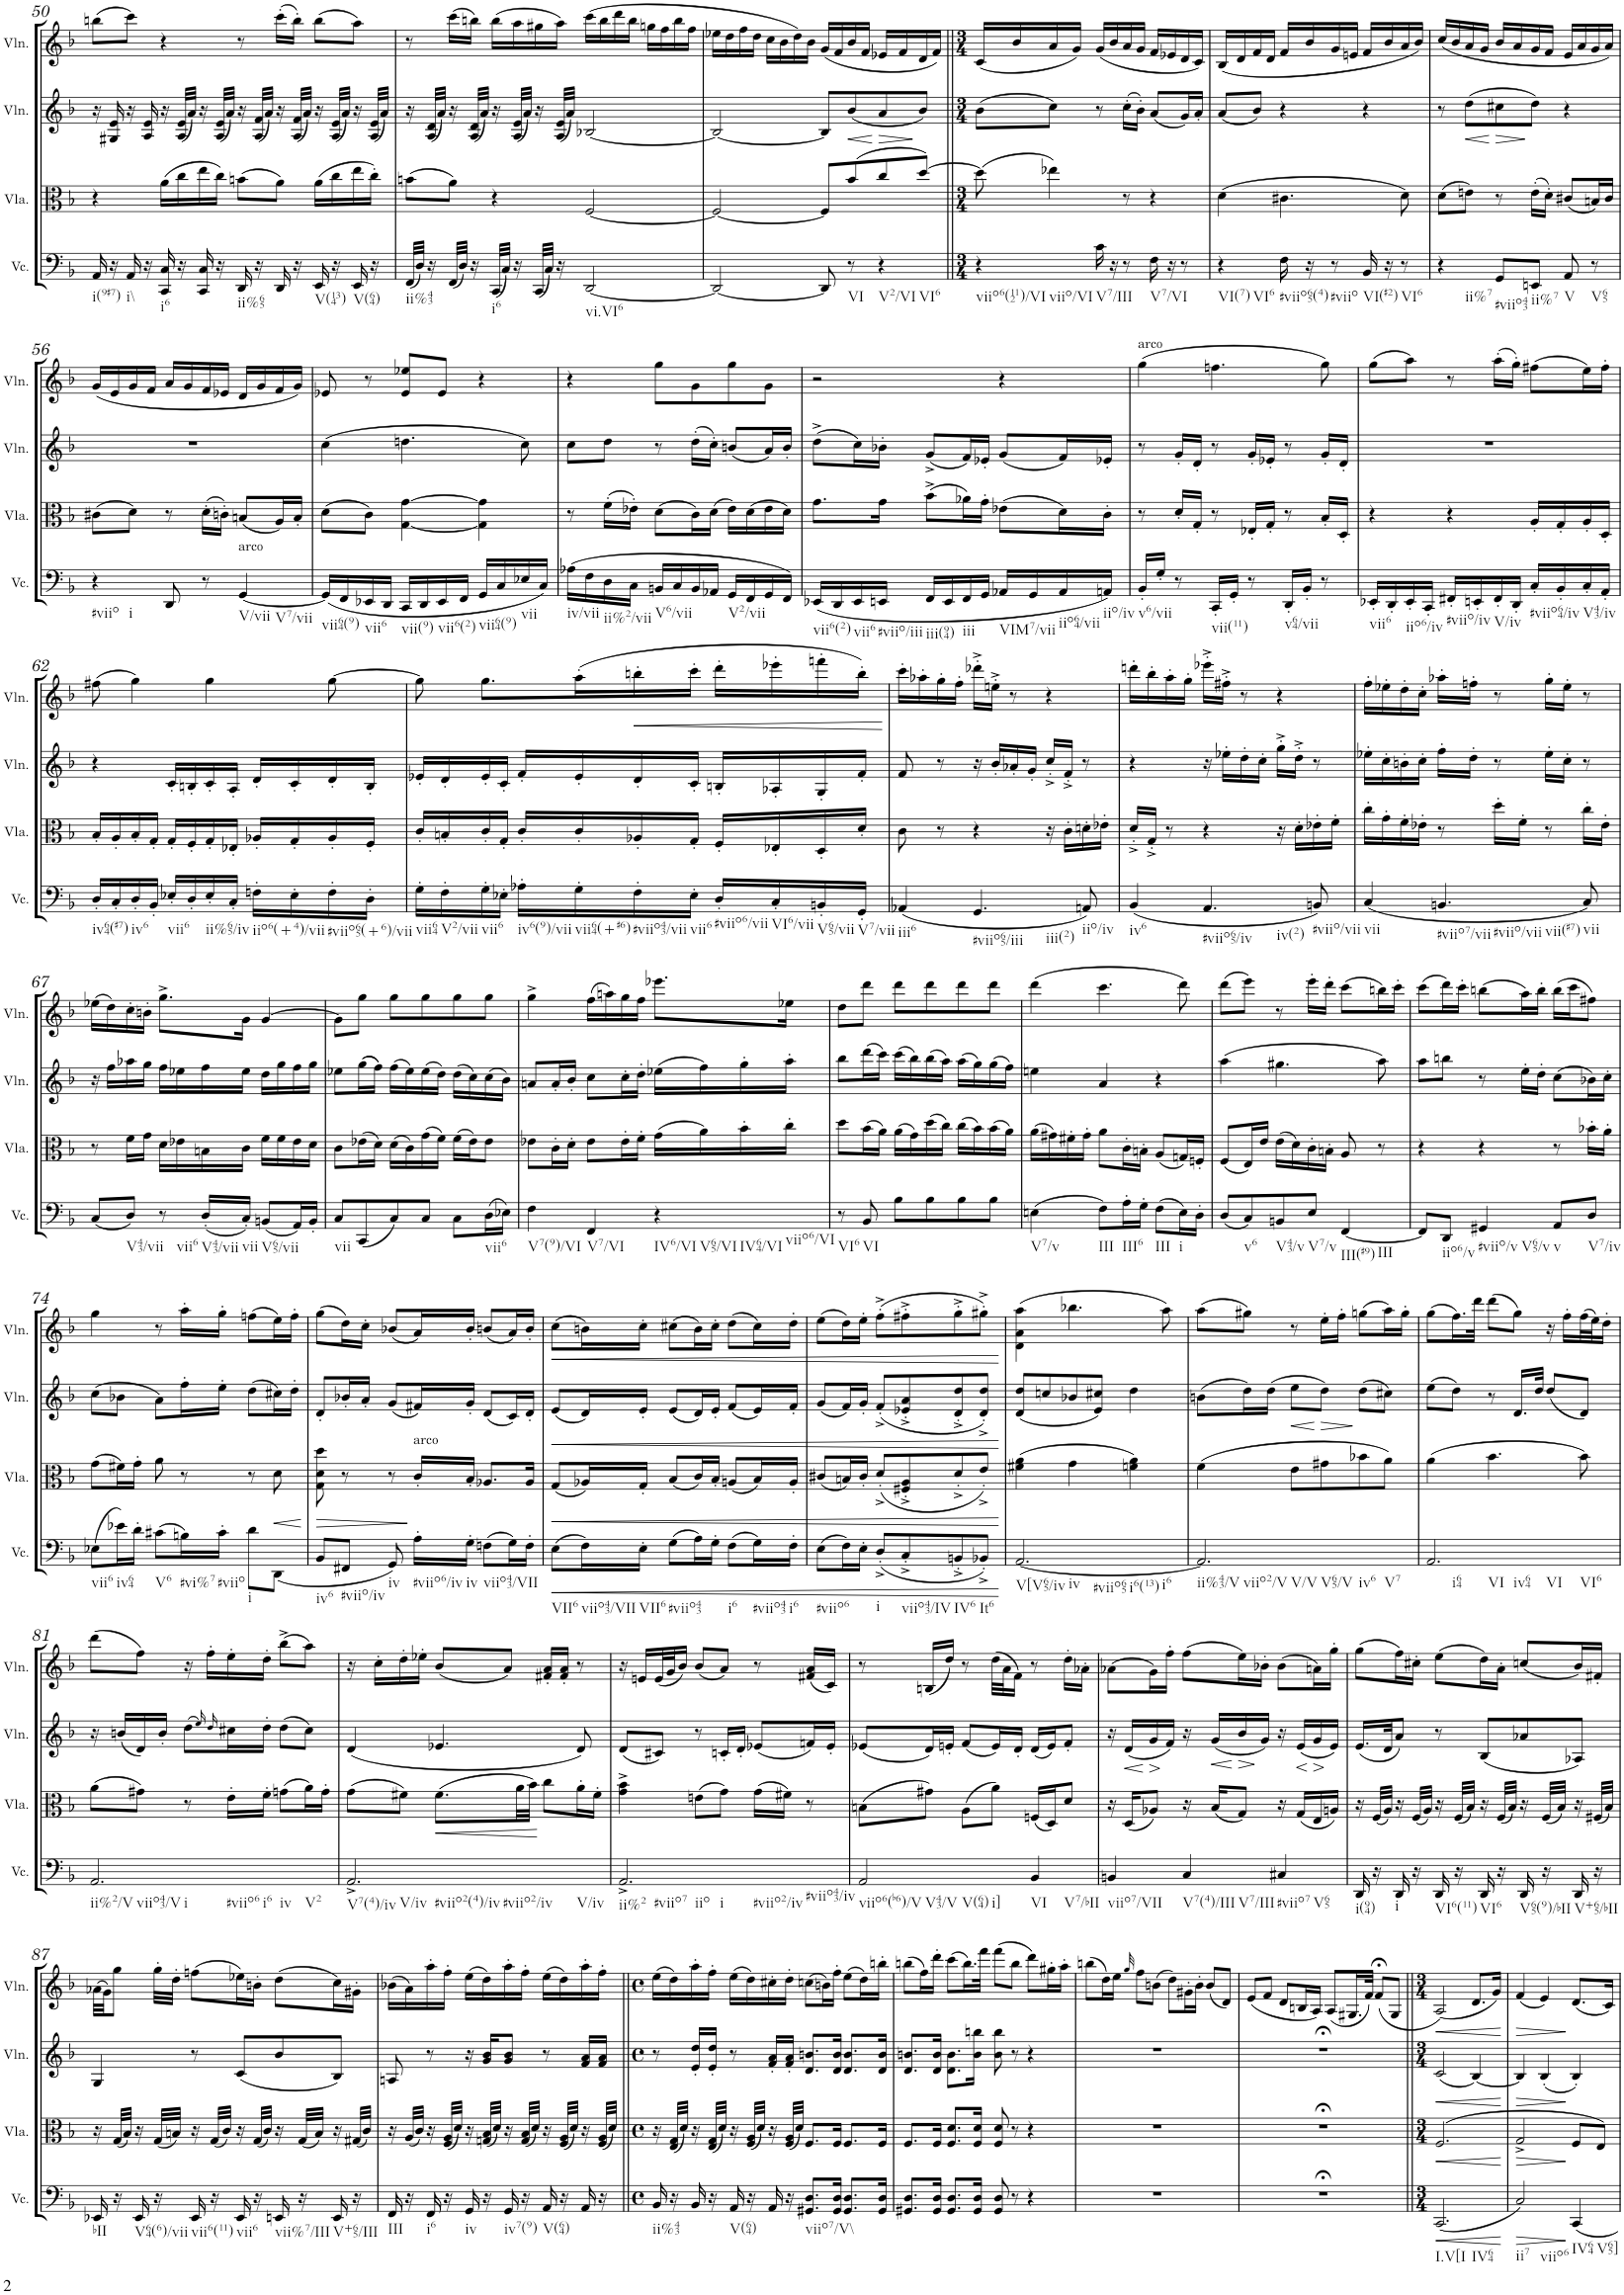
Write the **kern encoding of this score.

**kern	**dynam	**kern	**dynam	**kern	**dynam	**kern	**dynam
*part4	*part4	*part3	*part3	*part2	*part2	*part1	*part1
*staff4	*staff4	*staff3	*staff3	*staff2	*staff2	*staff1	*staff1
*I"Violoncello	*	*I"Viola	*	*I"Violin	*	*I"Violin	*
*I'Vc.	*	*I'Vla.	*	*I'Vln.	*	*I'Vln.	*
!!LO:PB:g=z
*clefF4	*	*clefC3	*	*clefG2	*	*clefG2	*
*k[b-]	*	*k[b-]	*	*k[b-]	*	*k[b-]	*
*F:	*	*F:	*	*F:	*	*F:	*
*M4/4	*	*M4/4	*	*M4/4	*	*M4/4	*
*met(c)	*	*met(c)	*	*met(c)	*	*met(c)	*
=50	=50	=50	=50	=50	=50	=50	=50
!LO:TX:b:t=i(9#7)	!	!	!	!	!	!	!
16AA/	.	4r	.	16r	.	(>8bbn\L	.
16r	.	.	.	16G#X/ 16e/	.	.	.
!LO:TX:b:t=i\\	!	!	!	!	!	!	!
16AA/	.	.	.	16r	.	8ccc\J)	.
16r	.	.	.	16A/ 16e/	.	.	.
!LO:TX:b:t=i6	!	!	!	!	!	!	!
16CC/ 16C/	.	(>16a\LL	.	16r	.	4r	.
16r	.	16cc\	.	(<32A/ 32e/LLL	.	.	.
.	.	.	.	32a/JJJ)	.	.	.
16CC/ 16C/	.	16ee\	.	16r	.	.	.
16r	.	16cc\JJ)	.	(<32A/ 32e/LLL	.	.	.
.	.	.	.	32a/JJJ)	.	.	.
!LO:TX:b:t=ii%65	!	!	!	!	!	!	!
16DD/	.	(>8bn\L	.	16r	.	8r	.
16r	.	.	.	(<32A/ 32f/LLL	.	.	.
.	.	.	.	32a/JJJ)	.	.	.
16DD/	.	8a\J)	.	16r	.	(>16ccc'\LL	.
16r	.	.	.	(<32A/ 32f/LLL	.	16bb'\JJ)	.
.	.	.	.	32a/JJJ)	.	.	.
!LO:TX:b:t=V(134)	!	!	!	!	!	!	!
16EE/	.	(>16a\LL	.	16r	.	(>8bb\L	.
16r	.	16cc\	.	(<32A/ 32e/LLL	.	.	.
.	.	.	.	32a/JJJ)	.	.	.
!LO:TX:b:t=V(64)	!	!	!	!	!	!	!
16EE/	.	16ee\	.	16r	.	8aa\J)	.
16r	.	16cc'\JJ)	.	(<32A/ 32e/LLL	.	.	.
.	.	.	.	32a/JJJ)	.	.	.
=51	=51	=51	=51	=51	=51	=51	=51
!LO:TX:b:t=ii%43	!	!	!	!	!	!	!
(<32FF/LLL	.	(>8bn\L	.	16r	.	8r	.
32D/JJJ)	.	.	.	.	.	.	.
16r	.	.	.	(<32A/ 32d/LLL	.	.	.
.	.	.	.	32a/JJJ)	.	.	.
(<32FF/LLL	.	8a\J)	.	16r	.	(>16ccc\LL	.
32D/JJJ)	.	.	.	.	.	.	.
16r	.	.	.	(<32A/ 32d/LLL	.	16bbn\JJ)	.
.	.	.	.	32a/JJJ)	.	.	.
!LO:TX:b:t=i6	!	!	!	!	!	!	!
(<32CC/LLL	.	4r	.	16r	.	(>16bb\LL	.
32C/JJJ)	.	.	.	.	.	.	.
16r	.	.	.	(<32A/ 32e/LLL	.	16aa\	.
.	.	.	.	32a/JJJ)	.	.	.
(<32CC/LLL	.	.	.	16r	.	16gg#X\	.
32C/JJJ)	.	.	.	.	.	.	.
16r	.	.	.	(<32A/ 32e/LLL	.	16aa\JJ)	.
.	.	.	.	32a/JJJ)	.	.	.
!LO:TX:b:t=vi.VI6	!	!	!	!	!	!	!
[2DD/	.	[2F/	.	[2B-X/	.	(>16ccc\LL	.
.	.	.	.	.	.	16bb\	.
.	.	.	.	.	.	16ddd\	.
.	.	.	.	.	.	16bb\JJ	.
.	.	.	.	.	.	16ggn\LL	.
.	.	.	.	.	.	16ff\	.
.	.	.	.	.	.	16bb\	.
.	.	.	.	.	.	16ff\JJ	.
=52	=52	=52	=52	=52	=52	=52	=52
2DD/_	.	2F/_	.	2B-/_	.	16ee-X\LL	.
.	.	.	.	.	.	16dd\	.
.	.	.	.	.	.	16ff\	.
.	.	.	.	.	.	16dd\JJ	.
.	.	.	.	.	.	16cc\LL	.
.	.	.	.	.	.	16b-\	.
.	.	.	.	.	.	16dd\)	.
.	.	.	.	.	.	16b-\JJ	.
8DD/]	.	8F/L]	.	8B-/L]	.	(<16g/LL	.
.	.	.	.	.	.	16f/	.
!LO:TX:b:t=VI	!	!	!	!	!	!	!
!	!	!	!	!	!LO:HP:b	!	!
8r	.	(>8b-/	.	(<8b-/	<	16b-/	.
.	.	.	.	.	.	16f/JJ	.
!LO:TX:b:t=V2/VI	!	!	!	!	!	!	!
!LO:TX:b:t=VI6	!	!	!	!	!	!	!
!	!	!	!	!	!LO:HP:n=1:b	!	!
4r	.	8cc/	.	8a/	[ >	16e-X/LL	.
.	.	.	.	.	.	16f/	.
.	.	[8dd/J)	.	8b-/J)	]	16d/	.
.	.	.	.	.	.	16f/JJ)	.
=53||	=53||	=53||	=53||	=53||	=53||	=53||	=53||
*M3/4	*	*M3/4	*	*M3/4	*	*M3/4	*
!LO:TX:b:t=viio6(112)/VI	!	!	!	!	!	!	!
!LO:TX:b:t=viio/VI	!	!	!	!	!	!	!
4r	.	(>8dd\]	.	(>8b-\L	.	(<16c/LL	.
.	.	.	.	.	.	16b-/	.
.	.	4ee-X\)	.	8cc\J)	.	16a/	.
.	.	.	.	.	.	16g/JJ)	.
!LO:TX:b:t=V7/III	!	!	!	!	!	!	!
16c\	.	.	.	8r	.	(<16g/LL	.
16r	.	.	.	.	.	16b-/	.
8r	.	8r	.	(>16cc'\LL	.	16a/	.
.	.	.	.	16b-'\JJ)	.	16g/JJ	.
!LO:TX:b:t=V7/VI	!	!	!	!	!	!	!
16F\	.	4r	.	(<8a/L	.	16f/LL	.
16r	.	.	.	.	.	16e-X/	.
8r	.	.	.	16g/L)	.	16d/	.
.	.	.	.	16a'/JJ	.	16c/JJ)	.
=54	=54	=54	=54	=54	=54	=54	=54
!LO:TX:b:t=VI(7)	!	!	!	!	!	!	!
!LO:TX:b:t=VI6	!	!	!	!	!	!	!
4r	.	(>4d\	.	(<8a/L	.	(<16B-/LL	.
.	.	.	.	.	.	16d/	.
.	.	.	.	8b-/J)	.	16f/	.
.	.	.	.	.	.	16d/JJ	.
!LO:TX:b:t=#viio65(4)	!	!	!	!	!	!	!
16F\	.	4.c#X\	.	4r	.	16f/LL	.
16r	.	.	.	.	.	16b-/	.
!LO:TX:b:t=#viio	!	!	!	!	!	!	!
8r	.	.	.	.	.	16g/	.
.	.	.	.	.	.	16en/JJ	.
!LO:TX:b:t=VI(#2)	!	!	!	!	!	!	!
16BB-/	.	.	.	4r	.	16f/LL	.
16r	.	.	.	.	.	16b-/	.
!LO:TX:b:t=VI6	!	!	!	!	!	!	!
8r	.	8d\)	.	.	.	16a/	.
.	.	.	.	.	.	16b-/JJ)	.
=55	=55	=55	=55	=55	=55	=55	=55
!LO:TX:b:t=ii%7	!	!	!	!	!	!	!
4r	.	(>8d\L	.	8r	.	(<16cc/LL	.
.	.	.	.	.	.	16b-/	.
!	!	!	!	!	!LO:HP:b	!	!
.	.	8en\J)	.	(>8dd\L	<	16a/	.
.	.	.	.	.	.	16g/JJ	.
!LO:TX:b:t=#viio43	!	!	!	!	!	!	!
!	!	!	!	!	!LO:HP:n=1:b	!	!
8GG/L	.	8r	.	8cc#X\	[ >	16b-/LL	.
.	.	.	.	.	.	16a/	.
!LO:TX:b:t=ii%7	!	!	!	!	!	!	!
8EEn/J	.	(>16e'\LL	.	8dd\J)	]	16g/	.
.	.	16d'\JJ)	.	.	.	16f/JJ	.
!LO:TX:b:t=V	!	!	!	!	!	!	!
8AA/	.	(<8c#X/L	.	4r	.	16e/LL	.
.	.	.	.	.	.	16a/	.
!LO:TX:b:t=V65	!	!	!	!	!	!	!
8r	.	16Bn/L)	.	.	.	16g/	.
.	.	16c#/JJ	.	.	.	16a/JJ)	.
!!LO:LB:g=z
=56	=56	=56	=56	=56	=56	=56	=56
!LO:TX:b:t=#viio	!	!	!	!	!	!	!
!LO:TX:b:t=i	!	!	!	!	!	!	!
4r	.	(>8c#X\L	.	2.r	.	(<16g/LL	.
.	.	.	.	.	.	16e/	.
.	.	8d\J)	.	.	.	16g/	.
.	.	.	.	.	.	16f/JJ	.
8DD/	.	8r	.	.	.	16a/LL	.
.	.	.	.	.	.	16g/	.
8r	.	(>16d'\LL	.	.	.	16f/	.
.	.	16cn'\JJ)	.	.	.	16e-X/JJ	.
!LO:TX:a:t=arco	!	!	!	!	!	!	!
!LO:TX:b:t=V/vii	!	!	!	!	!	!	!
!LO:TX:b:t=V7/vii	!	!	!	!	!	!	!
[4GG/	.	(<8Bn/L	.	.	.	16d/LL	.
.	.	.	.	.	.	16g/	.
.	.	16A/L)	.	.	.	16f/	.
.	.	16B'/JJ	.	.	.	16g/JJ)	.
=57	=57	=57	=57	=57	=57	=57	=57
!LO:TX:b:t=vii64(9)	!	!	!	!	!	!	!
(<16GG/LL]	.	(>8d\L	.	(>4cc\	.	8e-X/	.
16FF/	.	.	.	.	.	.	.
!LO:TX:b:t=vii6	!	!	!	!	!	!	!
16EE-X/	.	8c\J)	.	.	.	8r	.
16DD/JJ	.	.	.	.	.	.	.
!LO:TX:b:t=vii(9)	!	!	!	!	!	!	!
16CC/LL	.	[4G\ [4g\	.	4.ddn\	.	8e-/ 8ee-X/L	.
16DD/	.	.	.	.	.	.	.
!LO:TX:b:t=vii6(2)	!	!	!	!	!	!	!
16EE-/	.	.	.	.	.	8e-/J	.
16FF/JJ	.	.	.	.	.	.	.
!LO:TX:b:t=vii64(9)	!	!	!	!	!	!	!
16GG/LL	.	4G\] 4g\]	.	.	.	4r	.
16C/	.	.	.	.	.	.	.
!LO:TX:b:t=vii	!	!	!	!	!	!	!
16E-X/	.	.	.	8cc\)	.	.	.
16C/JJ)	.	.	.	.	.	.	.
=58	=58	=58	=58	=58	=58	=58	=58
!LO:TX:b:t=iv/vii	!	!	!	!	!	!	!
(>16A-X\LL	.	8r	.	8cc\L	.	4r	.
16F\	.	.	.	.	.	.	.
!LO:TX:b:t=ii%2/vii	!	!	!	!	!	!	!
16D\	.	(>16f'\LL	.	8dd\J	.	.	.
16C\JJ	.	16e-X'\JJ)	.	.	.	.	.
!LO:TX:b:t=V6/vii	!	!	!	!	!	!	!
16BBn/LL	.	(>8d\L	.	8r	.	8gg\L	.
16C/	.	.	.	.	.	.	.
16BB/	.	16c\L)	.	(>16dd'\LL	.	8g\	.
16AA-X/JJ	.	(>16d\JJ	.	16cc'\JJ)	.	.	.
!LO:TX:b:t=V2/vii	!	!	!	!	!	!	!
16GG/LL	.	16e-\LL)	.	(<8bn/L	.	8gg\	.
16FF/	.	(>16d\	.	.	.	.	.
16GG/	.	16e-\	.	16a/L)	.	8g\J	.
16FF/JJ)	.	16d\JJ)	.	16b'/JJ	.	.	.
=59	=59	=59	=59	=59	=59	=59	=59
!LO:TX:b:t=vii6(2)	!	!	!	!	!	!	!
(<16EE-X/LL	.	8.g\L	.	(>8dd^\L	.	2r	.
16DD/	.	.	.	.	.	.	.
!LO:TX:b:t=vii6	!	!	!	!	!	!	!
16EE-/	.	.	.	16cc\L)	.	.	.
!LO:TX:b:t=#viio/iii	!	!	!	!	!	!	!
16EEn/JJ	.	16g\Jk	.	16b-X'\JJ	.	.	.
!LO:TX:b:t=iii(94)	!	!	!	!	!	!	!
16FF/LL	.	(>8b-^\L	.	(<8g^/L	.	.	.
16EE/	.	.	.	.	.	.	.
!LO:TX:b:t=iii	!	!	!	!	!	!	!
16FF/	.	16a-X\L)	.	16f/L)	.	.	.
16GG/JJ	.	16g'\JJ	.	16e-X'/JJ	.	.	.
!LO:TX:b:t=VIM7/vii	!	!	!	!	!	!	!
16AA-X/LL	.	(>8e-X\L	.	(<8g/L	.	4r	.
16GG/	.	.	.	.	.	.	.
!LO:TX:b:t=iio64/vii	!	!	!	!	!	!	!
16AA-/	.	16d\L)	.	16f/L)	.	.	.
!LO:TX:b:t=iio/iv	!	!	!	!	!	!	!
16AAn/JJ)	.	16c'\JJ	.	16e-X'/JJ	.	.	.
=60	=60	=60	=60	=60	=60	=60	=60
!	!	!	!	!	!	!LO:TX:a:t=arco	!
!LO:TX:b:t=v6/vii	!	!	!	!	!	!	!
16BB-'/LL	.	8r	.	8r	.	(>4gg\	.
16G'/JJ	.	.	.	.	.	.	.
8r	.	16d'/LL	.	16g'/LL	.	.	.
.	.	16G'/JJ	.	16d'/JJ	.	.	.
!LO:TX:b:t=vii(11)	!	!	!	!	!	!	!
16CC'/LL	.	8r	.	8r	.	4.ffn\	.
16GG'/JJ	.	.	.	.	.	.	.
8r	.	16E-X'/LL	.	16g'/LL	.	.	.
.	.	16G'/JJ	.	16e-X'/JJ	.	.	.
!LO:TX:b:t=v64/vii	!	!	!	!	!	!	!
16DD'/LL	.	8r	.	8r	.	.	.
16BB-'/JJ	.	.	.	.	.	.	.
8r	.	16B-'/LL	.	16g'/LL	.	8gg\)	.
.	.	16D'/JJ	.	16d'/JJ	.	.	.
=61	=61	=61	=61	=61	=61	=61	=61
!LO:TX:b:t=vii6	!	!	!	!	!	!	!
16EE-X'/LL	.	4r	.	2.r	.	(>8gg\L	.
16DD'/	.	.	.	.	.	.	.
!LO:TX:b:t=iio6/iv	!	!	!	!	!	!	!
16EE-'/	.	.	.	.	.	8aa\J)	.
16CC'/JJ	.	.	.	.	.	.	.
!LO:TX:b:t=#viio/iv	!	!	!	!	!	!	!
16FF#X'/LL	.	4r	.	.	.	8r	.
16EEn'/	.	.	.	.	.	.	.
!LO:TX:b:t=V/iv	!	!	!	!	!	!	!
16FF#'/	.	.	.	.	.	(>16aa'\LL	.
16DD'/JJ	.	.	.	.	.	16gg'\JJ)	.
!LO:TX:b:t=#viio64/iv	!	!	!	!	!	!	!
16C'/LL	.	16A'/LL	.	.	.	(>8ff#X\L	.
16BB-'/	.	16G'/	.	.	.	.	.
!LO:TX:b:t=V43/iv	!	!	!	!	!	!	!
16C'/	.	16A'/	.	.	.	16ee\L)	.
16AA'/JJ	.	16D'/JJ	.	.	.	16ff#'\JJ	.
!!LO:LB:g=z
=62	=62	=62	=62	=62	=62	=62	=62
!LO:TX:b:t=iv64(#7)	!	!	!	!	!	!	!
16D'/LL	.	16B-'/LL	.	4r	.	(>8ff#X\	.
16C'/	.	16A'/	.	.	.	.	.
!LO:TX:b:t=iv6	!	!	!	!	!	!	!
16D'/	.	16B-'/	.	.	.	4gg\)	.
16BB-'/JJ	.	16G'/JJ	.	.	.	.	.
!LO:TX:b:t=vii6	!	!	!	!	!	!	!
16E-X'/LL	.	16G'/LL	.	16c'/LL	.	.	.
16D'/	.	16F'/	.	16Bn'/	.	.	.
!LO:TX:b:t=ii%65/iv	!	!	!	!	!	!	!
16E-'/	.	16G'/	.	16c'/	.	4gg\	.
16C'/JJ	.	16E-X'/JJ	.	16A'/JJ	.	.	.
!LO:TX:b:t=iio6(+4)/vii	!	!	!	!	!	!	!
16Fn'\LL	.	16A-X'/LL	.	16d'/LL	.	.	.
16E-'\	.	16G'/	.	16c'/	.	.	.
!LO:TX:b:t=#viio65(+6)/vii	!	!	!	!	!	!	!
16F'\	.	16A-'/	.	16d'/	.	[8gg\	.
16D'\JJ	.	16F'/JJ	.	16B'/JJ	.	.	.
=63	=63	=63	=63	=63	=63	=63	=63
!LO:TX:b:t=vii64	!	!	!	!	!	!	!
16G'\LL	.	16c'/LL	.	16e-X'/LL	.	8gg\]	.
!LO:TX:b:t=V2/vii	!	!	!	!	!	!	!
16F'\	.	16Bn'/	.	16d'/	.	.	.
!LO:TX:b:t=vii6	!	!	!	!	!	!	!
16G'\	.	16c'/	.	16e-'/	.	8.gg\L	.
16E-X'\JJ	.	16G'/JJ	.	16c'/JJ	.	.	.
!LO:TX:b:t=iv6(9)/vii	!	!	!	!	!	!	!
16A-X'\LL	.	16c'/LL	.	16f'/LL	.	.	.
!LO:TX:b:t=vii64(+#6)	!	!	!	!	!	!	!
16G'\	.	16c'/	.	16e-'/	.	(>16aa'\L	.
!LO:TX:b:t=#viio43/vii	!	!	!	!	!	!	!
!	!	!	!	!	!	!	!LO:HP:b
16F'\	.	16A-X'/	.	16d'/	.	16bbn'\	<
!LO:TX:b:t=vii6	!	!	!	!	!	!	!
16E-'\JJ	.	16G'/JJ	.	16c'/JJ	.	16ccc'\JJ	.
!LO:TX:b:t=#viio6/vii	!	!	!	!	!	!	!
16D'/LL	.	16F'/LL	.	16Bn'/LL	.	16ddd'\LL	.
!LO:TX:b:t=VI6/vii	!	!	!	!	!	!	!
16C'/	.	16E-X'/	.	16A-X'/	.	16eee-X'\	.
!LO:TX:b:t=V65/vii	!	!	!	!	!	!	!
16BBn'/	.	16D'/	.	16G'/	.	16fffn'\	.
!LO:TX:b:t=V7/vii	!	!	!	!	!	!	!
16GG'/JJ	.	16d'/JJ	.	16f'/JJ	.	16bb'\JJ)	.
.	.	.	.	.	.	.	[
=64	=64	=64	=64	=64	=64	=64	=64
!LO:TX:b:t=iii6	!	!	!	!	!	!	!
(<4AA-X/	.	8c\	.	8f/	.	16ccc'\LL	.
.	.	.	.	.	.	16aa-X'\	.
.	.	8r	.	8r	.	16gg'\	.
.	.	.	.	.	.	16ff'\JJ	.
!LO:TX:b:t=#viio65/iii	!	!	!	!	!	!	!
!LO:TX:b:t=iii(2)	!	!	!	!	!	!	!
4.GG/	.	4r	.	16r	.	16ddd-X'^\LL	.
.	.	.	.	16b-'/LL	.	16een'^\JJ	.
.	.	.	.	16a-X'/	.	8r	.
.	.	.	.	16g'/JJ	.	.	.
.	.	16r	.	16cc'^/LL	.	4r	.
.	.	16c'\LL	.	16f'^/JJ	.	.	.
!LO:TX:b:t=iio/iv	!	!	!	!	!	!	!
8AAn/)	.	16dn'\	.	8r	.	.	.
.	.	16e-X'\JJ	.	.	.	.	.
=65	=65	=65	=65	=65	=65	=65	=65
!LO:TX:b:t=iv6	!	!	!	!	!	!	!
(<4BB-/	.	16d'^/LL	.	4r	.	16dddn'\LL	.
.	.	16G'^/JJ	.	.	.	16bb-'\	.
.	.	8r	.	.	.	16aa'\	.
.	.	.	.	.	.	16gg'\JJ	.
!LO:TX:b:t=#viio65/iv	!	!	!	!	!	!	!
!LO:TX:b:t=iv(2)	!	!	!	!	!	!	!
4.AA/	.	4r	.	16r	.	16eee-X'^\LL	.
.	.	.	.	16ee-X'\LL	.	16ff#X'^\JJ	.
.	.	.	.	16dd'\	.	8r	.
.	.	.	.	16cc'\JJ	.	.	.
.	.	16r	.	16gg'^\LL	.	4r	.
.	.	16d'\LL	.	16dd'^\JJ	.	.	.
!LO:TX:b:t=#viio/vii	!	!	!	!	!	!	!
8BBn/)	.	16e-X'\	.	8r	.	.	.
.	.	16f'\JJ	.	.	.	.	.
=66	=66	=66	=66	=66	=66	=66	=66
!LO:TX:b:t=vii	!	!	!	!	!	!	!
(<4C/	.	16cc'\LL	.	16ee-X'\LL	.	16ff'\LL	.
.	.	16g'\	.	16cc'\	.	16ee-X'\	.
.	.	16f'\	.	16bn'\	.	16dd'\	.
.	.	16e-X'\JJ	.	16cc'\JJ	.	16cc'\JJ	.
!LO:TX:b:t=#viio7/vii	!	!	!	!	!	!	!
!LO:TX:b:t=#viio/vii	!	!	!	!	!	!	!
!LO:TX:b:t=vii(#7)	!	!	!	!	!	!	!
4.BBn/	.	8r	.	16ff'\LL	.	16aa-X'\LL	.
.	.	.	.	16dd'\JJ	.	16ffn'\JJ	.
.	.	16dd'\LL	.	8r	.	8r	.
.	.	16f'\JJ	.	.	.	.	.
.	.	8r	.	16ee-'\LL	.	16gg'\LL	.
.	.	.	.	16cc'\JJ	.	16ee-'\JJ	.
!LO:TX:b:t=vii	!	!	!	!	!	!	!
8C/)	.	16cc'\LL	.	8r	.	8r	.
.	.	16e-'\JJ	.	.	.	.	.
!!LO:LB:g=z
=67	=67	=67	=67	=67	=67	=67	=67
(<8C/L	.	8r	.	16r	.	(>16ee-X\LL	.
.	.	.	.	16ff\LL	.	16dd\)	.
!LO:TX:b:t=V43/vii	!	!	!	!	!	!	!
8D/J)	.	16f\LL	.	16aa-X\	.	16cc'\	.
.	.	16g\JJ	.	16gg\JJ	.	16bn'\JJ	.
!LO:TX:b:t=vii6	!	!	!	!	!	!	!
8r	.	16d\LL	.	16ff\LL	.	8.gg^\L	.
.	.	16e-X\	.	16ee-X\	.	.	.
!LO:TX:b:t=V43/vii	!	!	!	!	!	!	!
(<16D'/LL	.	16Bn\	.	16ff\	.	.	.
!LO:TX:b:t=vii	!	!	!	!	!	!	!
16C'/JJ)	.	16c\JJ	.	16ee-\JJ	.	16g\Jk	.
!LO:TX:b:t=V65/vii	!	!	!	!	!	!	!
(<8BBn/L	.	16f\LL	.	16dd\LL	.	[4g/	.
.	.	16f\	.	16gg\	.	.	.
16AA/L)	.	16e-\	.	16ff\	.	.	.
16BB'/JJ	.	16d\JJ	.	16gg\JJ	.	.	.
=68	=68	=68	=68	=68	=68	=68	=68
!LO:TX:b:t=vii	!	!	!	!	!	!	!
8C/L	.	8c\L	.	8ee-X\L	.	8g\L]	.
(<8CC/	.	(>16e-X\L	.	(>(>16gg\L	.	8gg\J	.
.	.	16d\JJ)	.	16ff\JJ))	.	.	.
8C/)	.	(>16d\LL	.	(>16ff\LL	.	8gg\L	.
.	.	16c\)	.	16ee-\)	.	.	.
8C/J	.	(>16g\	.	(>16ee-\	.	8gg\	.
.	.	16f\JJ)	.	16dd\JJ)	.	.	.
8C\L	.	(>16f\LL	.	(>16dd\LL	.	8gg\	.
.	.	16e-\J)	.	16cc\)	.	.	.
!LO:TX:b:t=vii6	!	!	!	!	!	!	!
(>16D\L	.	8e-\J	.	(>16cc\	.	8gg\J	.
16E-X\JJ)	.	.	.	16b-\JJ)	.	.	.
=69	=69	=69	=69	=69	=69	=69	=69
!LO:TX:b:t=V7(9)/VI	!	!	!	!	!	!	!
4F\	.	8e-X\L	.	8an/L	.	4gg^\	.
.	.	16c'\L	.	16a'/L	.	.	.
.	.	16d'\JJ	.	16b-'/JJ	.	.	.
!LO:TX:b:t=V7/VI	!	!	!	!	!	!	!
4FF/	.	8e-\L	.	8cc\L	.	(>16ff\LL	.
.	.	.	.	.	.	16aan\)	.
.	.	16e-'\L	.	16cc'\L	.	16gg\	.
.	.	16f'\JJ	.	16dd'\JJ	.	16ff\JJ	.
!LO:TX:b:t=IV6/VI	!	!	!	!	!	!	!
!LO:TX:b:t=V65/VI	!	!	!	!	!	!	!
!LO:TX:b:t=IV64/VI	!	!	!	!	!	!	!
!LO:TX:b:t=viio6/VI	!	!	!	!	!	!	!
4r	.	(>16g\LL	.	(>16ee-X\LL	.	8.eee-X\L	.
.	.	16a\)	.	16ff\)	.	.	.
.	.	16b-'\	.	16gg'\	.	.	.
.	.	16cc'\JJ	.	16aa'\JJ	.	16ee-X\Jk	.
=70	=70	=70	=70	=70	=70	=70	=70
!LO:TX:b:t=VI6	!	!	!	!	!	!	!
8r	.	8dd\L	.	8bb-\L	.	8dd\L	.
!LO:TX:b:t=VI	!	!	!	!	!	!	!
8BB-/	.	(>16b-\L	.	(>16ddd\L	.	8ddd\J	.
.	.	16a\JJ)	.	16ccc\JJ)	.	.	.
8B-\L	.	(>16a\LL	.	(>16ccc\LL	.	8ddd\L	.
.	.	16g\)	.	16bb-\)	.	.	.
8B-\	.	(>16dd\	.	(>16bb-\	.	8ddd\	.
.	.	16cc\JJ)	.	16aa\JJ)	.	.	.
8B-\	.	(>16cc\LL	.	(>16aa\LL	.	8ddd\	.
.	.	16b-\)	.	16gg\)	.	.	.
8B-\J	.	(>16b-\	.	(>16gg\	.	8ddd\J	.
.	.	16a\JJ)	.	16ff\JJ)	.	.	.
=71	=71	=71	=71	=71	=71	=71	=71
!LO:TX:b:t=V7/v	!	!	!	!	!	!	!
(>4En\	.	(>16a\LL	.	4een\	.	(>4ddd\	.
.	.	16g#X\)	.	.	.	.	.
.	.	16f#X'\	.	.	.	.	.
.	.	16g#'\JJ	.	.	.	.	.
!LO:TX:b:t=III	!	!	!	!	!	!	!
8F\L)	.	8a\L	.	4a/	.	4.ccc\	.
!LO:TX:b:t=III6	!	!	!	!	!	!	!
16A'\L	.	16c'\L	.	.	.	.	.
16G'\JJ	.	16Bn'\JJ	.	.	.	.	.
!LO:TX:b:t=III	!	!	!	!	!	!	!
(>8F\L	.	(<8A/L	.	4r	.	.	.
!LO:TX:b:t=i	!	!	!	!	!	!	!
16E\L)	.	16Gn/L)	.	.	.	8ddd\)	.
16D'\JJ	.	16Fn'/JJ	.	.	.	.	.
=72	=72	=72	=72	=72	=72	=72	=72
(<8D/L	.	(<8F/L	.	(>4aa\	.	(>8ddd\L	.
!LO:TX:b:t=v6	!	!	!	!	!	!	!
8C/)	.	16E/L)	.	.	.	8eee\J)	.
.	.	16e/JJ	.	.	.	.	.
!LO:TX:b:t=V43/v	!	!	!	!	!	!	!
8BBn/	.	(>16e\LL	.	4.gg#X\	.	8r	.
.	.	16d\)	.	.	.	.	.
!LO:TX:b:t=V7/v	!	!	!	!	!	!	!
8E/J	.	16c'\	.	.	.	16eee'\LL	.
.	.	16Bn'\JJ	.	.	.	16ddd'\JJ	.
!LO:TX:b:t=III(#9)	!	!	!	!	!	!	!
!LO:TX:b:t=III	!	!	!	!	!	!	!
[4FF/	.	8A/	.	.	.	(>8ccc\L	.
.	.	8r	.	8aa\)	.	16bbn\L)	.
.	.	.	.	.	.	16ccc'\JJ	.
=73	=73	=73	=73	=73	=73	=73	=73
8FF/L]	.	4r	.	8aa\L	.	(>8ccc\L	.
!LO:TX:b:t=iio6/v	!	!	!	!	!	!	!
8DD/J	.	.	.	8bbn\J	.	16ddd\L)	.
.	.	.	.	.	.	16ccc'\JJ	.
!LO:TX:b:t=#viio/v	!	!	!	!	!	!	!
!LO:TX:b:t=V65/v	!	!	!	!	!	!	!
4GG#X/	.	4r	.	8r	.	(>8bbn\L	.
.	.	.	.	16ee'\LL	.	16aa\L)	.
.	.	.	.	16dd'\JJ	.	16bb'\JJ	.
!LO:TX:b:t=v	!	!	!	!	!	!	!
8AA/L	.	8r	.	(>8cc\L	.	(>16bb\LL	.
.	.	.	.	.	.	16ccc\J	.
!LO:TX:b:t=V7/iv	!	!	!	!	!	!	!
8D/J	.	16b-X'\LL	.	16b-X\L)	.	8ff#X\J)	.
.	.	16a'\JJ	.	16cc'\JJ	.	.	.
!!LO:LB:g=z
=74	=74	=74	=74	=74	=74	=74	=74
!LO:TX:b:t=vii6	!	!	!	!	!	!	!
(>8E-X\L	.	(>8g\L	.	(>8cc\L	.	4gg\	.
!LO:TX:b:t=iv64	!	!	!	!	!	!	!
16e-X\L)	.	16f#X\L)	.	8b-X\J	.	.	.
16d'\JJ	.	16g'\JJ	.	.	.	.	.
!LO:TX:b:t=V6	!	!	!	!	!	!	!
(>8c#X\L	.	8a\	.	8a\L)	.	8r	.
!LO:TX:b:t=#vi%7	!	!	!	!	!	!	!
16Bn\L)	.	8r	.	16ff'\L	.	16aa'\LL	.
!LO:TX:b:t=#viio	!	!	!	!	!	!	!
16c#'\JJ	.	.	.	16ee'\JJ	.	16gg'\JJ	.
!LO:TX:b:t=i	!	!	!	!	!	!	!
8d\L	.	8r	.	(>8dd\L	.	(>8ffn\L	.
!	!LO:HP:b	!	!	!	!	!	!
(<8DD\J	<	8d\	.	16cc#X\L)	.	16ee\L)	.
.	.	.	.	16dd'\JJ	.	16ff'\JJ	.
.	[	.	.	.	.	.	.
=75	=75	=75	=75	=75	=75	=75	=75
!LO:TX:b:t=iv6	!	!	!	!	!	!	!
!	!LO:HP:b	!	!	!	!	!	!
8BB-/L	>	8G\ 8d\ 8dd\	.	8d'/L	.	(>8gg\L	.
!LO:TX:b:t=#viio/iv	!	!	!	!	!	!	!
8FF#X/J	.	8r	.	16b-X'/L	.	16dd\L)	.
.	.	.	.	16a'/JJ	.	16cc'\JJ	.
!LO:TX:b:t=iv	!	!	!	!	!	!	!
8GG/)	.	8r	.	(<8g/L	.	(<8b-X/L	.
!	!	!LO:TX:a:t=arco	!	!	!	!	!
!LO:TX:b:t=#viio6/iv	!	!	!	!	!	!	!
16A'\LL	]	16c'/LL	.	16f#X/L)	.	16a/L)	.
!LO:TX:b:t=iv	!	!	!	!	!	!	!
16G'\JJ	.	16B-'/JJ	.	16g'/JJ	.	16b-'/JJ	.
!LO:TX:b:t=viio43/VII	!	!	!	!	!	!	!
(>8Fn\L	.	8.A-X/L	.	(<8d/L	.	(<8bn/L	.
16G\L)	.	.	.	16c/L)	.	16a/L)	.
16F'\JJ	.	16A-/Jk	.	16d'/JJ	.	16b'/JJ	.
=76	=76	=76	=76	=76	=76	=76	=76
!LO:TX:b:t=VII6	!	!	!	!	!	!	!
!	!LO:HP:b	!	!LO:HP:b	!	!LO:HP:b	!	!LO:HP:b
(>8E\L	<	(<8G/L	<	(<8e/L	<	(>8cc\L	<
!LO:TX:b:t=viio43/VII	!	!	!	!	!	!	!
16F\L)	.	16A-X/L)	.	16d/L)	.	16bn\L)	.
!LO:TX:b:t=VII6	!	!	!	!	!	!	!
16E'\JJ	.	16G'/JJ	.	16e'/JJ	.	16cc'\JJ	.
!LO:TX:b:t=#viio43	!	!	!	!	!	!	!
(>8G\L	.	(<8B-/L	.	(<8e/L	.	(>8cc#X\L	.
16A\L)	.	16c/L)	.	16d/L)	.	16b\L)	.
16G'\JJ	.	16B-'/JJ	.	16e'/JJ	.	16cc#'\JJ	.
!LO:TX:b:t=i6	!	!	!	!	!	!	!
(>8F\L	.	(<8An/L	.	(<8f/L	.	(>8dd\L	.
!LO:TX:b:t=#viio43	!	!	!	!	!	!	!
16G\L)	.	16B-/L)	.	16e/L)	.	16cc#\L)	.
!LO:TX:b:t=i6	!	!	!	!	!	!	!
16F'\JJ	.	16A'/JJ	.	16f'/JJ	.	16dd'\JJ	.
=77	=77	=77	=77	=77	=77	=77	=77
!LO:TX:b:t=#viio6	!	!	!	!	!	!	!
(>8E\L	.	(<8c#X/L	.	(<8g/L	.	(>8ee\L	.
16F\L)	.	16Bn/L)	.	16f/L)	.	16dd\L)	.
16E'\JJ	.	16c#'/JJ	.	16g'/JJ	.	16ee'\JJ	.
!LO:TX:b:t=i	!	!	!	!	!	!	!
(<8D'^/L	.	(<8d'^/L	.	(<8f'^/L	.	(>8ff'^\L	.
!LO:TX:b:t=viio43/IV	!	!	!	!	!	!	!
8C'^/	.	8F#X/'^ 8A/'^	.	8e-X/'^ 8a/'^	.	8ff#X'^\	.
!LO:TX:b:t=IV6	!	!	!	!	!	!	!
8BBn'^/	.	8d'^/	.	8d/'^ 8dd/'^	.	8gg'^\	.
!LO:TX:b:t=It6	!	!	!	!	!	!	!
8BB-X'^/J)	.	8e'^/J)	.	8d/'^ 8dd/'^J)	.	8gg#X'^\J)	.
.	[	.	[	.	[	.	[
=78	=78	=78	=78	=78	=78	=78	=78
!LO:TX:b:t=V[V65/iv	!	!	!	!	!	!	!
!LO:TX:b:t=iv	!	!	!	!	!	!	!
!LO:TX:b:t=#viio65	!	!	!	!	!	!	!
!LO:TX:b:t=i6(13)	!	!	!	!	!	!	!
!LO:TX:b:t=i6	!	!	!	!	!	!	!
[2.AA/	.	(>4f#X\ 4a\	.	(<8d/ 8dd/L	.	(>4d\ 4a\ 4aa\	.
.	.	.	.	8ccn/	.	.	.
.	.	4g\	.	8b-X/	.	4.bb-X\	.
.	.	.	.	8e/ 8cc#X/J)	.	.	.
.	.	4fn\ 4a\)	.	4dd\	.	.	.
.	.	.	.	.	.	8aa\)	.
=79	=79	=79	=79	=79	=79	=79	=79
!LO:TX:b:t=ii%43/V	!	!	!	!	!	!	!
!LO:TX:b:t=viio2/V	!	!	!	!	!	!	!
!LO:TX:b:t=V/V	!	!	!	!	!	!	!
!LO:TX:b:t=V65/V	!	!	!	!	!	!	!
!LO:TX:b:t=iv6	!	!	!	!	!	!	!
!LO:TX:b:t=V7	!	!	!	!	!	!	!
2.AA/]	.	(>4f\	.	(>8bn\L	.	(>8aa\L	.
.	.	.	.	16dd\L)	.	8gg#X\J)	.
.	.	.	.	(>16dd\JJ	.	.	.
!	!	!	!	!	!LO:HP:b	!	!
.	.	8e\L	.	8ee\L	<	8r	.
!	!	!	!	!	!LO:HP:n=1:b	!	!
.	.	8g#X\	.	8dd\J)	[ >	16ee'\LL	.
.	.	.	.	.	.	16ff'\JJ	.
.	.	8b-X\	.	(>8dd\L	]	(>8ggn\L	.
.	.	8a\J)	.	8cc#X\J)	.	16aa\L)	.
.	.	.	.	.	.	16gg'\JJ	.
=80	=80	=80	=80	=80	=80	=80	=80
!LO:TX:b:t=i64	!	!	!	!	!	!	!
!LO:TX:b:t=VI	!	!	!	!	!	!	!
!LO:TX:b:t=iv64	!	!	!	!	!	!	!
!LO:TX:b:t=VI	!	!	!	!	!	!	!
!LO:TX:b:t=VI6	!	!	!	!	!	!	!
2.AA/	.	(>4a\	.	(>8ee\L	.	(>8gg\L	.
.	.	.	.	8dd\J)	.	16.ff\L)	.
.	.	.	.	.	.	32ddd\JJk	.
.	.	4.b-\	.	8r	.	(>8ddd\L	.
.	.	.	.	16.d/LL	.	8gg\J)	.
.	.	.	.	32dd/JJk	.	.	.
.	.	.	.	(<8dd/L	.	16r	.
.	.	.	.	.	.	16ff'\LL	.
.	.	8b-\)	.	8d/J)	.	(>32ff\L	.
.	.	.	.	.	.	32ee\J)	.
.	.	.	.	.	.	16dd'\JJ	.
!!LO:LB:g=z
=81	=81	=81	=81	=81	=81	=81	=81
!LO:TX:b:t=ii%2/V	!	!	!	!	!	!	!
!LO:TX:b:t=viio43/V	!	!	!	!	!	!	!
!LO:TX:b:t=i	!	!	!	!	!	!	!
!LO:TX:b:t=#viio6	!	!	!	!	!	!	!
!LO:TX:b:t=i6	!	!	!	!	!	!	!
!LO:TX:b:t=iv	!	!	!	!	!	!	!
!LO:TX:b:t=V2	!	!	!	!	!	!	!
2.AA/	.	(>8a\L	.	16r	.	(>8ddd\L	.
.	.	.	.	(<16bn/LL	.	.	.
.	.	8g#X\J)	.	16d/)	.	8ff\J)	.
.	.	.	.	16b'/JJ	.	.	.
.	.	8r	.	(>8dd\L	.	16r	.
.	.	.	.	.	.	16ff'\LL	.
.	.	.	.	16qee/)	.	.	.
.	.	.	.	16qdd/	.	.	.
.	.	16e'\LL	.	16cc#X\L	.	16ee'\	.
.	.	16f'\JJ	.	16dd'\JJ	.	16dd'\JJ	.
.	.	(>8gn\L	.	(>8dd\L	.	(>8bb-^\L	.
.	.	16a\L)	.	8cc#\J)	.	8aa\J)	.
.	.	16g'\JJ	.	.	.	.	.
=82	=82	=82	=82	=82	=82	=82	=82
!LO:TX:b:t=V7(4)/iv	!	!	!	!	!	!	!
!LO:TX:b:t=V/iv	!	!	!	!	!	!	!
!LO:TX:b:t=#viio2(4)/iv	!	!	!	!	!	!	!
!LO:TX:b:t=#viio2/iv	!	!	!	!	!	!	!
!LO:TX:b:t=V/iv	!	!	!	!	!	!	!
2.AA^/	.	(>8g\L	.	(<4d/	.	16r	.
.	.	.	.	.	.	16cc'\LL	.
.	.	8f#X\J)	.	.	.	16dd'\	.
.	.	.	.	.	.	16ee-X'\JJ	.
!	!	!	!LO:HP:b	!	!	!	!
.	.	(>8.f#\L	<	4.e-X/	.	(<8b-/L	.
.	.	.	.	.	.	8a/J)	.
.	.	32a\LL	.	.	.	.	.
.	.	32b-\JJJ)	.	.	.	.	.
.	.	8cc\L	[	.	.	16f#X/' 16a/'LL	.
.	.	.	.	.	.	16f#/' 16a/'JJ	.
.	.	16a'\L	.	8d/)	.	8r	.
.	.	16f#'\JJ	.	.	.	.	.
=83	=83	=83	=83	=83	=83	=83	=83
!LO:TX:b:t=ii%2	!	!	!	!	!	!	!
!LO:TX:b:t=#viio7	!	!	!	!	!	!	!
!LO:TX:b:t=iio	!	!	!	!	!	!	!
!LO:TX:b:t=i	!	!	!	!	!	!	!
!LO:TX:b:t=#viio2/iv	!	!	!	!	!	!	!
!LO:TX:b:t=#viio43/iv	!	!	!	!	!	!	!
2.AA^/	.	4g\^ 4b-\^	.	(<8d/L	.	16r	.
.	.	.	.	.	.	16en/LL	.
.	.	.	.	8c#X/J)	.	(<32e/L	.
.	.	.	.	.	.	32g/J	.
.	.	.	.	.	.	16b-/JJ)	.
.	.	(>8en\L	.	8r	.	(<8b-/L	.
.	.	8g\J)	.	16cn'/LL	.	8a/J)	.
.	.	.	.	16d'/JJ	.	.	.
.	.	(>16g\LL	.	(<8e-X/L	.	8r	.
.	.	16f#X\JJ)	.	.	.	.	.
.	.	8r	.	16fn/L)	.	(<16f#X/ 16a/LL	.
.	.	.	.	16e-'/JJ	.	16c/JJ)	.
=84	=84	=84	=84	=84	=84	=84	=84
!LO:TX:b:t=viio6(b6)/V	!	!	!	!	!	!	!
!LO:TX:b:t=V43/V	!	!	!	!	!	!	!
!LO:TX:b:t=V(64)	!	!	!	!	!	!	!
!LO:TX:b:t=i]	!	!	!	!	!	!	!
2AA/	.	(>8Bn\L	.	(<8e-X/L	.	8r	.
.	.	8g#X\J)	.	16d/L)	.	(<16Bn/LL	.
.	.	.	.	16en'/JJ	.	16dd/JJ)	.
.	.	(>8A\L	.	(<8f/L	.	8r	.
.	.	8a\J)	.	16e/L)	.	(>32dd\LLL	.
.	.	.	.	.	.	32a\J	.
.	.	.	.	16d'/JJ	.	16f\JJ)	.
!LO:TX:b:t=VI	!	!	!	!	!	!	!
!LO:TX:b:t=V7/bII	!	!	!	!	!	!	!
4BB-/	.	(<16Fn/LL	.	(<16d/LL	.	8r	.
.	.	16D/J)	.	16e/J)	.	.	.
.	.	8d/J	.	8f'/J	.	16dd'\LL	.
.	.	.	.	.	.	16a-X'\JJ	.
=85	=85	=85	=85	=85	=85	=85	=85
!LO:TX:b:t=viio7/VII	!	!	!	!	!	!	!
4BBn/	.	16r	.	16r	.	(>8a-X\L	.
!	!	!	!	!	!LO:HP:b	!	!
.	.	(<16D/KL	.	(<16d/LL	<	.	.
!	!	!	!	!	!LO:HP:n=1:b	!	!
.	.	8A-X/J)	.	16g/	[ >	16g\L)	.
.	.	.	.	16f/JJ)	]	16ff'\JJ	.
!LO:TX:b:t=V7(4)/III	!	!	!	!	!	!	!
!LO:TX:b:t=V7/III	!	!	!	!	!	!	!
4C/	.	16r	.	16r	.	(>8ff\L	.
!	!	!	!	!	!LO:HP:b	!	!
.	.	(<16B-/KL	.	(<16g/LL	<	.	.
!	!	!	!	!	!LO:HP:n=1:b	!	!
.	.	8G/J)	.	16b-/	[ >	16ee\L)	.
.	.	.	.	16g/JJ)	]	16b-X'\JJ	.
!LO:TX:b:t=#viio7	!	!	!	!	!	!	!
!LO:TX:b:t=V65	!	!	!	!	!	!	!
4C#X/	.	16r	.	16r	.	(>8b-\L	.
!	!	!	!	!	!LO:HP:b	!	!
.	.	(<16G/LL	.	(<16e/LL	<	.	.
!	!	!	!	!	!LO:HP:n=1:b	!	!
.	.	16E/	.	16g/	[ >	16an\L)	.
.	.	16An/JJ)	.	16e/JJ)	]	16gg'\JJ	.
=86	=86	=86	=86	=86	=86	=86	=86
!LO:TX:b:t=i(94)	!	!	!	!	!	!	!
16DD/	.	16r	.	(<16.e/LL	.	(>8gg\L	.
16r	.	(<32F/LLL	.	.	.	.	.
.	.	32A/JJJ)	.	32d/JK	.	.	.
!LO:TX:b:t=i	!	!	!	!	!	!	!
16DD/	.	16r	.	8a/J)	.	16ff\L)	.
16r	.	(<32F/LLL	.	.	.	16cc#X'\JJ	.
.	.	32A/JJJ)	.	.	.	.	.
!LO:TX:b:t=VI6(11)	!	!	!	!	!	!	!
16DD/	.	16r	.	8r	.	(>8ee\L	.
16r	.	(<32F/LLL	.	.	.	.	.
.	.	32B-/JJJ)	.	.	.	.	.
!LO:TX:b:t=VI6	!	!	!	!	!	!	!
16DD/	.	16r	.	(<8B-/L	.	16dd\L)	.
16r	.	(<32F/LLL	.	.	.	16a'\JJ	.
.	.	32B-/JJJ)	.	.	.	.	.
!LO:TX:b:t=V65(9)/bII	!	!	!	!	!	!	!
16DD/	.	16r	.	8a-X/	.	(<8ccn/L	.
16r	.	(<32F/LLL	.	.	.	.	.
.	.	32B-/JJJ)	.	.	.	.	.
!LO:TX:b:t=V+65/bII	!	!	!	!	!	!	!
16DD/	.	16r	.	8A-X/J)	.	16b-/L)	.
16r	.	(<32F#X/LLL	.	.	.	16f#X'/JJ	.
.	.	32B-/JJJ)	.	.	.	.	.
!!LO:LB:g=z
=87	=87	=87	=87	=87	=87	=87	=87
!LO:TX:b:t=bII	!	!	!	!	!	!	!
16EE-X/	.	16r	.	4G/	.	(>32a-X\LLL	.
.	.	.	.	.	.	32g\JJ)	.
16r	.	(<32G/LLL	.	.	.	8gg\J	.
.	.	32B-/JJJ)	.	.	.	.	.
!LO:TX:b:t=V64(6)/vii	!	!	!	!	!	!	!
16EE-/	.	16r	.	.	.	.	.
16r	.	(<32G/LLL	.	.	.	32gg'\LLL	.
.	.	32Bn/JJJ)	.	.	.	32dd'\JJJ	.
!LO:TX:b:t=vii6(11)	!	!	!	!	!	!	!
16EE-/	.	16r	.	8r	.	(>8ffn\L	.
16r	.	(<32G/LLL	.	.	.	.	.
.	.	32c/JJJ)	.	.	.	.	.
!LO:TX:b:t=vii6	!	!	!	!	!	!	!
16EE-/	.	16r	.	(<8c/L	.	16ee-X\L)	.
16r	.	(<32G/LLL	.	.	.	16bn'\JJ	.
.	.	32c/JJJ)	.	.	.	.	.
!LO:TX:b:t=vii%7/III	!	!	!	!	!	!	!
16EEn/	.	16r	.	8b-/	.	(>8dd\L	.
16r	.	(<32G/LLL	.	.	.	.	.
.	.	32B/JJJ)	.	.	.	.	.
!LO:TX:b:t=V+65/III	!	!	!	!	!	!	!
16EE/	.	16r	.	8B-/J)	.	16cc\L)	.
16r	.	(<32G#X/LLL	.	.	.	16g#X'\JJ	.
.	.	32c/JJJ)	.	.	.	.	.
=88	=88	=88	=88	=88	=88	=88	=88
!LO:TX:b:t=III	!	!	!	!	!	!	!
16FF/	.	16r	.	8An/	.	(>16b-X\LL	.
16r	.	(<32A/LLL	.	.	.	16a\)	.
.	.	32c/JJJ)	.	.	.	.	.
!LO:TX:b:t=i6	!	!	!	!	!	!	!
16FF/	.	16r	.	8r	.	16aa'\	.
16r	.	(<32F/ 32A/LLL	.	.	.	16ff'\JJ	.
.	.	32d/JJJ)	.	.	.	.	.
!LO:TX:b:t=iv	!	!	!	!	!	!	!
16GG/	.	16r	.	16r	.	(>16ee\LL	.
16r	.	(<32Gn/ 32B-/LLL	.	16g/ 16b-/KL	.	16dd\)	.
.	.	32d/JJJ)	.	.	.	.	.
!LO:TX:b:t=iv7(9)	!	!	!	!	!	!	!
16GG/	.	16r	.	8g/ 8b-/J	.	16aa'\	.
16r	.	(<32G/ 32B-/LLL	.	.	.	16ff'\JJ	.
.	.	32d/JJJ)	.	.	.	.	.
!LO:TX:b:t=V(64)	!	!	!	!	!	!	!
16AA/	.	16r	.	8r	.	(>16ee\LL	.
16r	.	(<32F/ 32A/LLL	.	.	.	16dd\)	.
.	.	32d/JJJ)	.	.	.	.	.
16AA/	.	16r	.	16f/ 16a/LL	.	16aa'\	.
16r	.	(<32F/ 32A/LLL	.	16f/ 16a/JJ	.	16ff'\JJ	.
.	.	32d/JJJ)	.	.	.	.	.
=89||	=89||	=89||	=89||	=89||	=89||	=89||	=89||
*M4/4	*	*M4/4	*	*M4/4	*	*M4/4	*
*met(c)	*	*met(c)	*	*met(c)	*	*met(c)	*
!LO:TX:b:t=ii%43	!	!	!	!	!	!	!
16BB-/	.	16r	.	8r	.	(>16ee\LL	.
16r	.	(<32E/ 32G/LLL	.	.	.	16dd\)	.
.	.	32d/JJJ)	.	.	.	.	.
16BB-/	.	16r	.	16e/' 16dd/'LL	.	16aa'\	.
16r	.	(<32E/ 32G/LLL	.	16e/' 16dd/'JJ	.	16ff'\JJ	.
.	.	32d/JJJ)	.	.	.	.	.
!LO:TX:b:t=V(64)	!	!	!	!	!	!	!
16AA/	.	16r	.	8r	.	(>16ee\LL	.
16r	.	(<32F/ 32A/LLL	.	.	.	16dd\)	.
.	.	32d/JJJ)	.	.	.	.	.
16AA/	.	16r	.	16f/' 16a/'LL	.	16cc#X'\	.
16r	.	(<32F/ 32A/LLL	.	16f/' 16a/'JJ	.	16dd'\JJ	.
.	.	32d/JJJ)	.	.	.	.	.
!LO:TX:b:t=viio7/V\\	!	!	!	!	!	!	!
8.GG#X/ 8.D/L	.	8.F/L	.	8.d/ 8.bn/L	.	(>8ccn\L	.
.	.	.	.	.	.	16bn\L)	.
16GG#/ 16D/Jk	.	16F/Jk	.	16d/ 16b/Jk	.	16ff'\JJ	.
8.GG#/ 8.D/L	.	8.F/L	.	8.d/ 8.b/L	.	(>8ee\L	.
.	.	.	.	.	.	16dd\L)	.
16GG#/ 16D/Jk	.	16F/Jk	.	16d/ 16b/Jk	.	16bbn'\JJ	.
=90	=90	=90	=90	=90	=90	=90	=90
8.GG#X/ 8.D/L	.	8.F/L	.	8.d/ 8.bn/L	.	(>8bbn\L	.
.	.	.	.	.	.	16ff\L)	.
16GG#/ 16D/Jk	.	16F/Jk	.	16d/ 16b/Jk	.	16ddd'\JJ	.
8.GG#/ 8.D/L	.	8.F/ 8.d/L	.	8.d\ 8.b\L	.	(>8ccc\L	.
.	.	.	.	.	.	16.bb\L)	.
16GG#/ 16D/Jk	.	16F/ 16d/Jk	.	16b\ 16bbn\Jk	.	.	.
.	.	.	.	.	.	32fff\JJk	.
8GG#/ 8D/	.	8F/ 8d/	.	8b\ 8bb\	.	(>8fff\L	.
8r	.	8r	.	8r	.	8bb\J	.
4r	.	4r	.	4r	.	8ddd\L)	.
.	.	.	.	.	.	16gg#X'\L	.
.	.	.	.	.	.	16aa'\JJ	.
=91	=91	=91	=91	=91	=91	=91	=91
1r	.	1r	.	1r	.	(>8bbn\L	.
.	.	.	.	.	.	16dd\L)	.
.	.	.	.	.	.	16ee\JJ	.
.	.	.	.	.	.	32qgg/	.
.	.	.	.	.	.	8ff\L	.
.	.	.	.	.	.	(>8bn\J	.
.	.	.	.	.	.	8dd\L)	.
.	.	.	.	.	.	16g#X'\L	.
.	.	.	.	.	.	16b'\JJ	.
.	.	.	.	.	.	(<8b/L	.
.	.	.	.	.	.	8d/J)	.
=92	=92	=92	=92	=92	=92	=92	=92
1r;<	.	1r;<	.	1r;<	.	(<8e/L	.
.	.	.	.	.	.	8f/J	.
.	.	.	.	.	.	8d/L	.
.	.	.	.	.	.	16Bn/L	.
.	.	.	.	.	.	16A/JJ)	.
.	.	.	.	.	.	(<8A/L	.
.	.	.	.	.	.	16.G#X/L	.
.	.	.	.	.	.	32f/JJk)	.
.	.	.	.	.	.	(<8f;</L	.
.	.	.	.	.	.	8G#/J	.
=93||	=93||	=93||	=93||	=93||	=93||	=93||	=93||
*M3/4	*	*M3/4	*	*M3/4	*	*M3/4	*
!LO:TX:b:t=I.V[I	!	!	!	!	!	!	!
!LO:TX:b:t=IV64	!	!	!	!	!	!	!
!	!LO:HP:b	!	!LO:HP:b	!	!LO:HP:b	!	!LO:HP:b
(<2.CC/	<	(>2.F/	<	(<2c/	<	(<2A/)	<
.	.	.	.	[4B-/)	.	8.d/L	.
.	.	.	.	.	.	16g/Jk)	.
.	[	.	[	.	[	.	[
=94	=94	=94	=94	=94	=94	=94	=94
!LO:TX:b:t=ii7	!	!	!	!	!	!	!
!LO:TX:b:t=viio6	!	!	!	!	!	!	!
!	!LO:HP:b	!	!LO:HP:b	!	!LO:HP:b	!	!LO:HP:b
2C/)	>	2G^/	>	4B-/]	>	(<4f/	>
.	.	.	.	(<4B-'/	.	4e/)	.
!LO:TX:b:t=IV64	!	!	!	!	!	!	!
!LO:TX:b:t=V65]	!	!	!	!	!	!	!
4CC/	]	8F/L	]	4B-'/)	]	(<8.d/L	]
.	.	8E/J)	.	.	.	.	.
.	.	.	.	.	.	16c/Jk)	.
=	=	=	=	=	=	=	=
*-	*-	*-	*-	*-	*-	*-	*-
